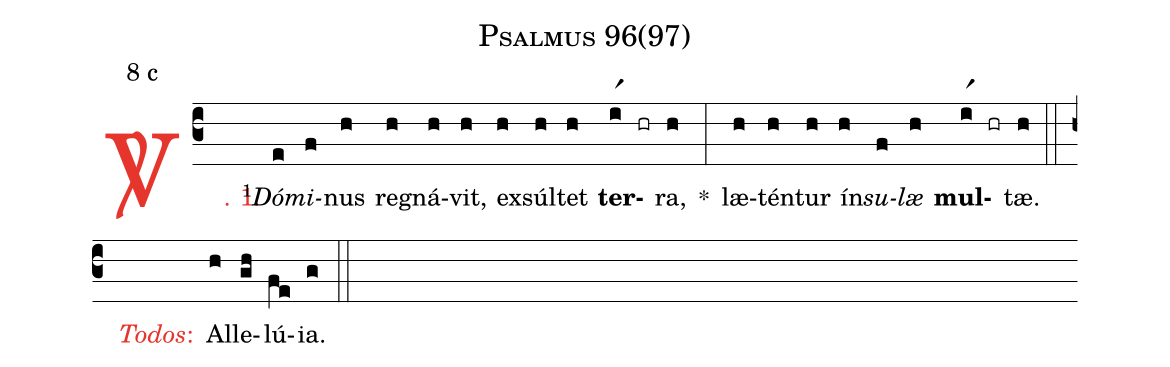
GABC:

name: Psalmus 96(97);
mode: 8;
mode-differentia: c;
%%
(c3)

<c><sp>V/</sp>. 1.</c>() <v>\VSup{1}</v><i>Dó</i>(e)<i>mi</i>(f)nus(h) re(h)gná(h)vit,(h) ex(h)súl(h)tet(h) <b>ter</b>(ir1)(hr)ra,(h) *(:) læ(h)tén(h)tur(h) ín(h)<i>su</i>(f)<i>læ</i>(h) <b>mul</b>(ir1)(hr)tæ.(h)

(::)

<nlba><c><i>Todos</i>:</c>() Al</nlba>(h)le(gh)lú(fe)ia.(g)

(::)
